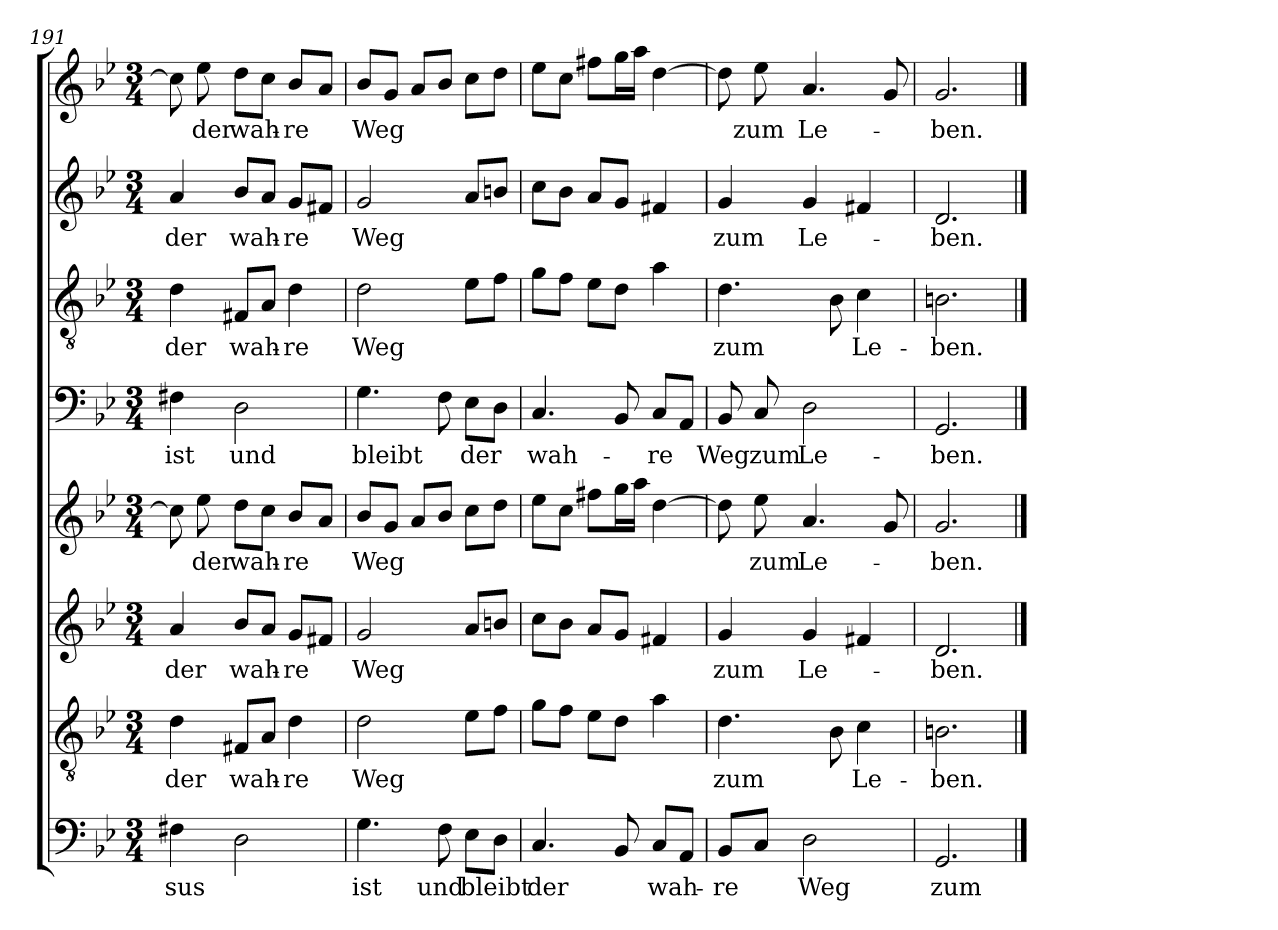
**kern	**text	**kern	**text	**kern	**text	**kern	**text	**kern	**text	**kern	**text	**kern	**text	**kern	**text
*part8	*part8	*part7	*part7	*part6	*part6	*part5	*part5	*part4	*part4	*part3	*part3	*part2	*part2	*part1	*part1
*staff8	*staff8	*staff7	*staff7	*staff6	*staff6	*staff5	*staff5	*staff4	*staff4	*staff3	*staff3	*staff2	*staff2	*staff1	*staff1
*clefF4	*	*clefGv2	*	*clefG2	*	*clefG2	*	*clefF4	*	*clefGv2	*	*clefG2	*	*clefG2	*
*k[b-e-]	*	*k[b-e-]	*	*k[b-e-]	*	*k[b-e-]	*	*k[b-e-]	*	*k[b-e-]	*	*k[b-e-]	*	*k[b-e-]	*
*B-:	*	*B-:	*	*B-:	*	*B-:	*	*B-:	*	*B-:	*	*B-:	*	*B-:	*
*M3/4	*	*M3/4	*	*M3/4	*	*M3/4	*	*M3/4	*	*M3/4	*	*M3/4	*	*M3/4	*
=191	=191	=191	=191	=191	=191	=191	=191	=191	=191	=191	=191	=191	=191	=191	=191
!	!LO:LY:b	!	!LO:LY:b	!	!LO:LY:b	!	!	!	!LO:LY:b	!	!LO:LY:b	!	!LO:LY:b	!	!
4F#X\	-sus	4d\	der	4a/	der	8cc\]	.	4F#X\	ist	4d\	der	4a/	der	8cc\]	.
!	!	!	!	!	!	!	!LO:LY:b	!	!	!	!	!	!	!	!LO:LY:b
.	.	.	.	.	.	8ee-\	der	.	.	.	.	.	.	8ee-\	der
!	!	!	!LO:LY:b	!	!LO:LY:b	!	!LO:LY:b	!	!LO:LY:b	!	!LO:LY:b	!	!LO:LY:b	!	!LO:LY:b
2D\	.	8F#X/L	wah-	8b-/L	wah-	8dd\L	wah-	2D\	und	8F#X/L	wah-	8b-/L	wah-	8dd\L	wah-
.	.	8A/J	.	8a/J	.	8cc\J	.	.	.	8A/J	.	8a/J	.	8cc\J	.
!	!	!	!LO:LY:b	!	!LO:LY:b	!	!LO:LY:b	!	!	!	!LO:LY:b	!	!LO:LY:b	!	!LO:LY:b
.	.	4d\	-re	8g/L	-re	8b-/L	-re	.	.	4d\	-re	8g/L	-re	8b-/L	-re
.	.	.	.	8f#X/J	.	8a/J	.	.	.	.	.	8f#X/J	.	8a/J	.
=192	=192	=192	=192	=192	=192	=192	=192	=192	=192	=192	=192	=192	=192	=192	=192
!	!LO:LY:b	!	!LO:LY:b	!	!LO:LY:b	!	!LO:LY:b	!	!LO:LY:b	!	!LO:LY:b	!	!LO:LY:b	!	!LO:LY:b
4.G\	ist	2d\	Weg	2g/	Weg	8b-/L	Weg	4.G\	bleibt	2d\	Weg	2g/	Weg	8b-/L	Weg
.	.	.	.	.	.	8g/J	.	.	.	.	.	.	.	8g/J	.
.	.	.	.	.	.	8a/L	.	.	.	.	.	.	.	8a/L	.
!	!LO:LY:b	!	!	!	!	!	!	!	!	!	!	!	!	!	!
8F\	und	.	.	.	.	8b-/J	.	8F\	.	.	.	.	.	8b-/J	.
!	!LO:LY:b	!	!	!	!	!	!	!	!LO:LY:b	!	!	!	!	!	!
8E-\L	bleibt	8e-\L	.	8a/L	.	8cc\L	.	8E-\L	der	8e-\L	.	8a/L	.	8cc\L	.
8D\J	.	8f\J	.	8bn/J	.	8dd\J	.	8D\J	.	8f\J	.	8bn/J	.	8dd\J	.
!!LO:LB:g=z
=193	=193	=193	=193	=193	=193	=193	=193	=193	=193	=193	=193	=193	=193	=193	=193
!	!LO:LY:b	!	!	!	!	!	!	!	!LO:LY:b	!	!	!	!	!	!
4.C/	der	8g\L	.	8cc\L	.	8ee-\L	.	4.C/	wah-	8g\L	.	8cc\L	.	8ee-\L	.
.	.	8f\J	.	8b-\J	.	8cc\J	.	.	.	8f\J	.	8b-\J	.	8cc\J	.
.	.	8e-\L	.	8a/L	.	8ff#X\L	.	.	.	8e-\L	.	8a/L	.	8ff#X\L	.
8BB-/	.	8d\J	.	8g/J	.	16gg\L	.	8BB-/	.	8d\J	.	8g/J	.	16gg\L	.
.	.	.	.	.	.	16aa\JJ	.	.	.	.	.	.	.	16aa\JJ	.
!	!LO:LY:b	!	!	!	!	!	!	!	!LO:LY:b	!	!	!	!	!	!
8C/L	wah-	4a\	.	4f#X/	.	[4dd\	.	8C/L	-re	4a\	.	4f#X/	.	[4dd\	.
8AA/J	.	.	.	.	.	.	.	8AA/J	.	.	.	.	.	.	.
=194	=194	=194	=194	=194	=194	=194	=194	=194	=194	=194	=194	=194	=194	=194	=194
!	!LO:LY:b	!	!LO:LY:b	!	!LO:LY:b	!	!	!	!LO:LY:b	!	!LO:LY:b	!	!LO:LY:b	!	!
8BB-/L	-re	4.d\	zum	4g/	zum	8dd\]	.	8BB-/	Weg	4.d\	zum	4g/	zum	8dd\]	.
!	!	!	!	!	!	!	!LO:LY:b	!	!LO:LY:b	!	!	!	!	!	!LO:LY:b
8C/J	.	.	.	.	.	8ee-\	zum	8C/	zum	.	.	.	.	8ee-\	zum
!	!LO:LY:b	!	!	!	!LO:LY:b	!	!LO:LY:b	!	!LO:LY:b	!	!	!	!LO:LY:b	!	!LO:LY:b
2D\	Weg	.	.	4g/	Le-	4.a/	Le-	2D\	Le-	.	.	4g/	Le-	4.a/	Le-
.	.	8B-\	.	.	.	.	.	.	.	8B-\	.	.	.	.	.
!	!	!	!LO:LY:b	!	!	!	!	!	!	!	!LO:LY:b	!	!	!	!
.	.	4c\	Le-	4f#X/	.	.	.	.	.	4c\	Le-	4f#X/	.	.	.
.	.	.	.	.	.	8g/	.	.	.	.	.	.	.	8g/	.
=195	=195	=195	=195	=195	=195	=195	=195	=195	=195	=195	=195	=195	=195	=195	=195
!	!LO:LY:b	!	!LO:LY:b	!	!LO:LY:b	!	!LO:LY:b	!	!LO:LY:b	!	!LO:LY:b	!	!LO:LY:b	!	!LO:LY:b
2.GG/	-zum	2.Bn\	-ben.	2.d/	-ben.	2.g/	-ben.	2.GG/	-ben.	2.Bn\	-ben.	2.d/	-ben.	2.g/	-ben.
==	==	==	==	==	==	==	==	==	==	==	==	==	==	==	==
*-	*-	*-	*-	*-	*-	*-	*-	*-	*-	*-	*-	*-	*-	*-	*-
